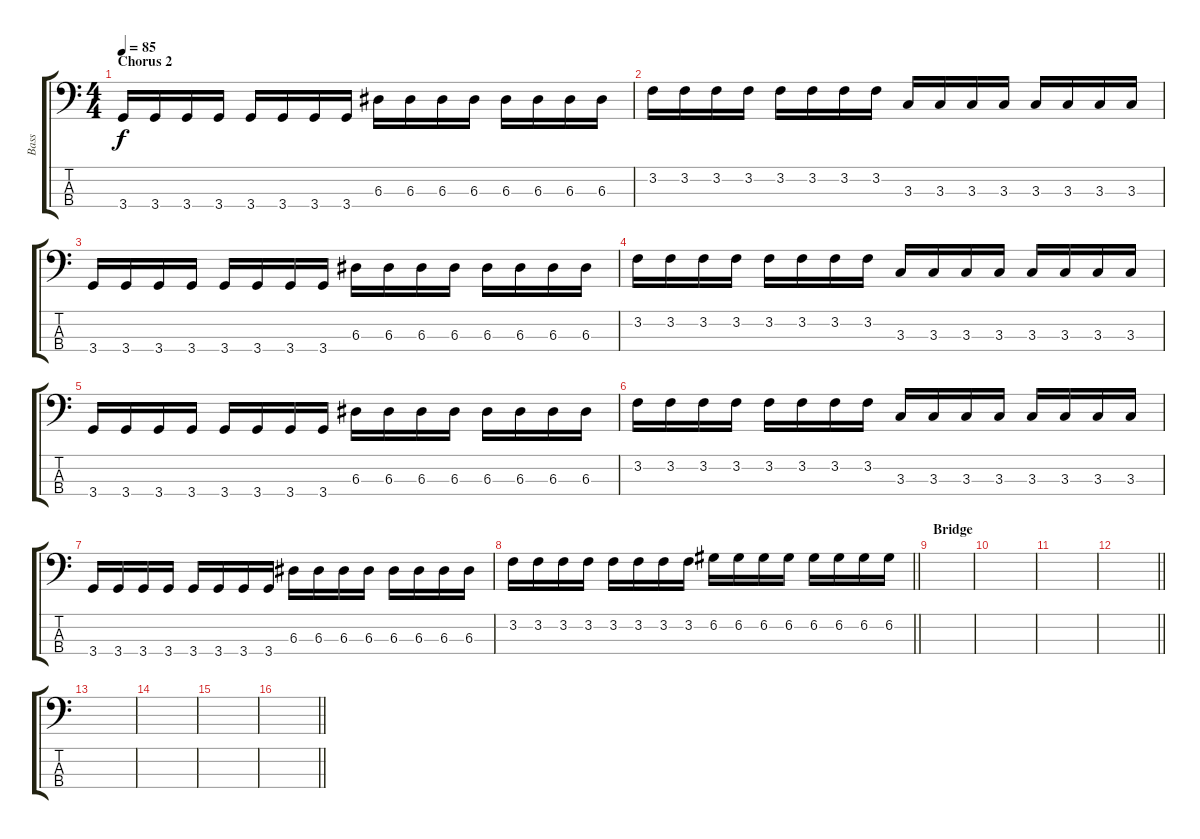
\track ("Bass" "Bass") {instrument synthbass1}
\staff {score tabs}
\tuning (G2 D2 A1 E1) {hide}
\ts (4 4)
\section ("" "Chorus 2")
\tempo 85
\clef f4
\ks c
3.4.16{dy f} 3.4.16 3.4.16 3.4.16 3.4.16 3.4.16 3.4.16 3.4.16 6.3.16 6.3.16 6.3.16 6.3.16 6.3.16 6.3.16 6.3.16 6.3.16 |
3.2.16 3.2.16 3.2.16 3.2.16 3.2.16 3.2.16 3.2.16 3.2.16 3.3.16 3.3.16 3.3.16 3.3.16 3.3.16 3.3.16 3.3.16 3.3.16 |
3.4.16 3.4.16 3.4.16 3.4.16 3.4.16 3.4.16 3.4.16 3.4.16 6.3.16 6.3.16 6.3.16 6.3.16 6.3.16 6.3.16 6.3.16 6.3.16 |
3.2.16 3.2.16 3.2.16 3.2.16 3.2.16 3.2.16 3.2.16 3.2.16 3.3.16 3.3.16 3.3.16 3.3.16 3.3.16 3.3.16 3.3.16 3.3.16 |
3.4.16 3.4.16 3.4.16 3.4.16 3.4.16 3.4.16 3.4.16 3.4.16 6.3.16 6.3.16 6.3.16 6.3.16 6.3.16 6.3.16 6.3.16 6.3.16 |
3.2.16 3.2.16 3.2.16 3.2.16 3.2.16 3.2.16 3.2.16 3.2.16 3.3.16 3.3.16 3.3.16 3.3.16 3.3.16 3.3.16 3.3.16 3.3.16 |
3.4.16 3.4.16 3.4.16 3.4.16 3.4.16 3.4.16 3.4.16 3.4.16 6.3.16 6.3.16 6.3.16 6.3.16 6.3.16 6.3.16 6.3.16 6.3.16 |
\barLineRight lightlight
3.2.16 3.2.16 3.2.16 3.2.16 3.2.16 3.2.16 3.2.16 3.2.16 6.2.16 6.2.16 6.2.16 6.2.16 6.2.16 6.2.16 6.2.16 6.2.16 |
\section ("" "Bridge")
|
|
|
\barLineRight lightlight
|
|
|
|
\barLineRight lightlight
